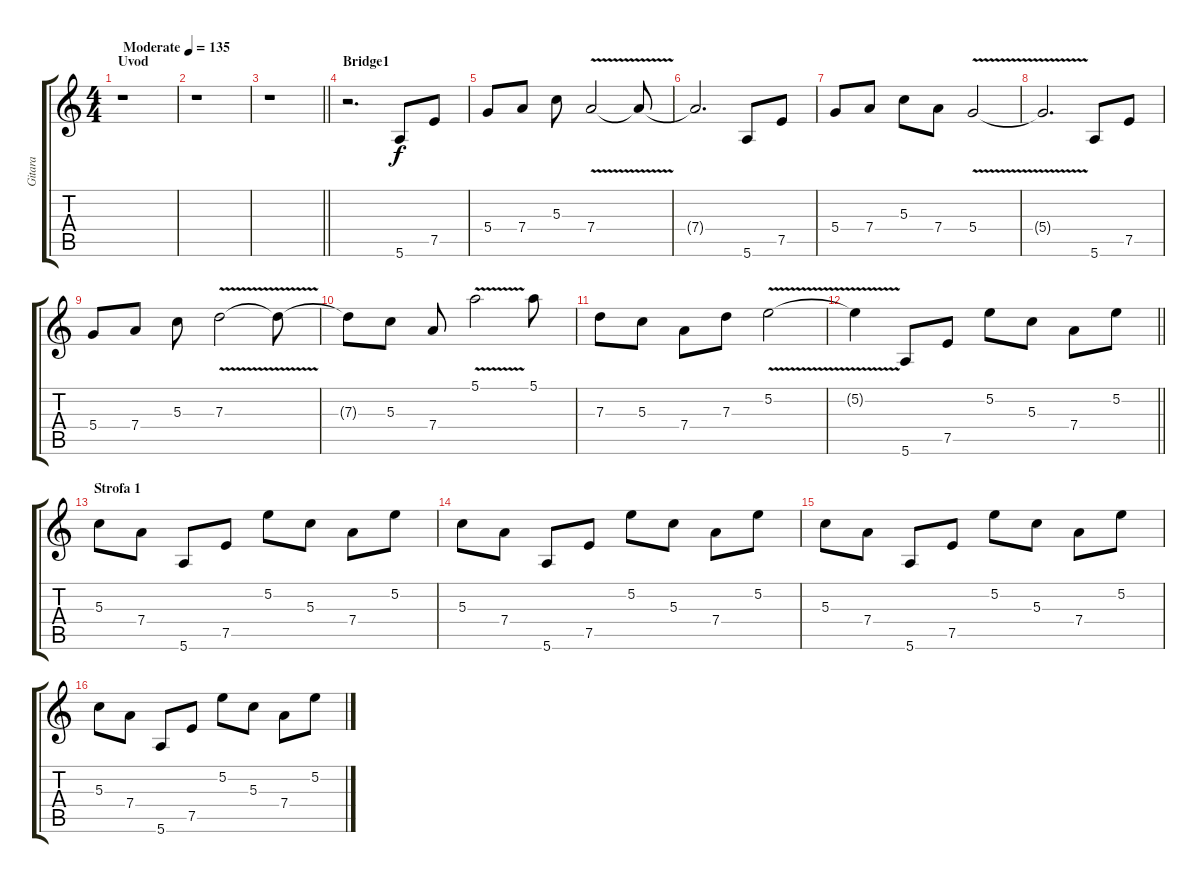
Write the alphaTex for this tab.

\track ("Gitara" "Gitara") {instrument overdrivenguitar}
\staff {score tabs}
\tuning (E4 B3 G3 D3 A2 E2) {hide}
\ts (4 4)
\section ("" "Uvod")
\tempo (135 "Moderate")
\clef g2
\ks c
r.1{dy f instrument overdrivenguitar} |
r.1 |
\barLineRight lightlight
r.1 |
\section ("" "Bridge1")
r.2{d} 5.6.8 7.5.8 |
5.4.8 7.4.8 5.3.8 7.4{v}.2 7.4{t}.8 |
7.4{t}.2{d} 5.6.8 7.5.8 |
5.4.8 7.4.8 5.3.8 7.4.8 5.4{v}.2 |
5.4{t}.2{d} 5.6.8 7.5.8 |
5.4.8 7.4.8 5.3.8 7.3{v}.2 7.3{t}.8 |
7.3{t}.8 5.3.8 7.4.8 5.1{v}.2 5.1.8 |
7.3.8 5.3.8 7.4.8 7.3.8 5.2{v}.2 |
\barLineRight lightlight
5.2{t}.4 5.6.8{volume 2 instrument electricguitarclean} 7.5.8 5.2.8 5.3.8 7.4.8 5.2.8 |
\section ("" "Strofa 1")
5.3.8 7.4.8 5.6.8 7.5.8 5.2.8 5.3.8 7.4.8 5.2.8 |
5.3.8 7.4.8 5.6.8 7.5.8 5.2.8 5.3.8 7.4.8 5.2.8 |
5.3.8 7.4.8 5.6.8 7.5.8 5.2.8 5.3.8 7.4.8 5.2.8 |
5.3.8 7.4.8 5.6.8 7.5.8 5.2.8 5.3.8 7.4.8 5.2.8
